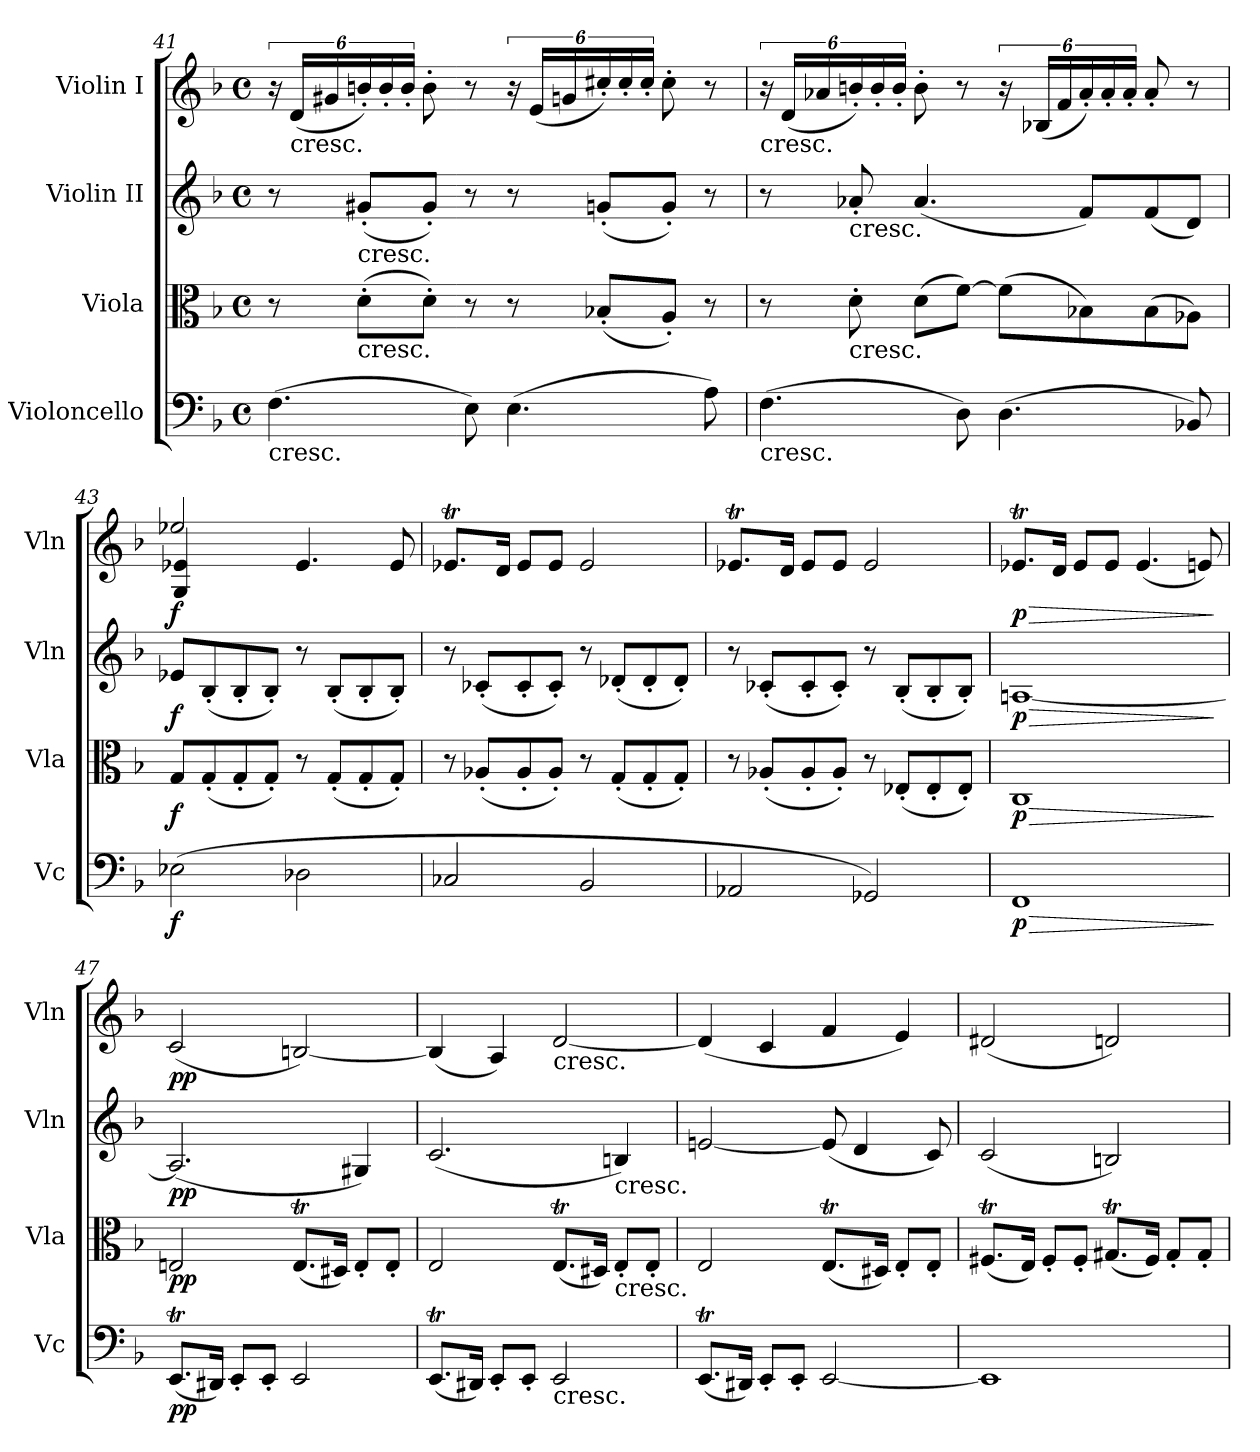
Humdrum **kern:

**kern	**dynam	**kern	**dynam	**kern	**dynam	**kern	**dynam
*part4	*part4	*part3	*part3	*part2	*part2	*part1	*part1
*staff4	*staff4	*staff3	*staff3	*staff2	*staff2	*staff1	*staff1
*I"Violoncello	*	*I"Viola	*	*I"Violin II	*	*I"Violin I	*
*I'Vc	*	*I'Vla	*	*I'Vln	*	*I'Vln	*
*clefF4	*	*clefC3	*	*clefG2	*	*clefG2	*
*k[b-]	*	*k[b-]	*	*k[b-]	*	*k[b-]	*
*M4/4	*	*M4/4	*	*M4/4	*	*M4/4	*
*met(c)	*	*met(c)	*	*met(c)	*	*met(c)	*
=41	=41	=41	=41	=41	=41	=41	=41
!LO:TX:b:t=cresc.	!	!	!	!	!	!	!
(>4.F\	.	8r	.	8r	.	24r	.
!	!	!	!	!	!	!LO:TX:b:t=cresc.	!
.	.	.	.	.	.	(<24d/LL	.
.	.	.	.	.	.	24g#X/	.
!	!	!	!	!LO:TX:b:t=cresc.	!	!	!
!	!	!LO:TX:b:t=cresc.	!	!	!	!	!
.	.	(>8d'\L	.	(<8g#X'/L	.	24bn'/)	.
.	.	.	.	.	.	24b'/	.
.	.	.	.	.	.	24b'/JJ	.
.	.	8d'\J)	.	8g#'/J)	.	8b'\	.
8E\)	.	8r	.	8r	.	8r	.
(>4.E\	.	8r	.	8r	.	24r	.
.	.	.	.	.	.	(<24e/LL	.
.	.	.	.	.	.	24gn/	.
.	.	(<8B-X'/L	.	(<8gn'/L	.	24cc#X'/)	.
.	.	.	.	.	.	24cc#'/	.
.	.	.	.	.	.	24cc#'/JJ	.
.	.	8A'/J)	.	8g'/J)	.	8cc#'\	.
8A\)	.	8r	.	8r	.	8r	.
!!LO:PB:g=z
=42	=42	=42	=42	=42	=42	=42	=42
!	!	!	!	!	!	!LO:TX:b:t=cresc.	!
!LO:TX:b:t=cresc.	!	!	!	!	!	!	!
(>4.F\	.	8r	.	8r	.	24r	.
.	.	.	.	.	.	(<24d/LL	.
.	.	.	.	.	.	24a-X/	.
!	!	!	!	!LO:TX:b:t=cresc.	!	!	!
!	!	!LO:TX:b:t=cresc.	!	!	!	!	!
.	.	8d'\	.	8a-X'/	.	24bn'/)	.
.	.	.	.	.	.	24b'/	.
.	.	.	.	.	.	24b'/JJ	.
.	.	(>8d\L	.	(<4.a-/	.	8b'\	.
8D\)	.	[8f\J)	.	.	.	8r	.
(>4.D\	.	(>8f\L]	.	.	.	24r	.
.	.	.	.	.	.	(<24B-X/LL	.
.	.	.	.	.	.	24f/	.
.	.	8B-X\)	.	8f/L)	.	24a-'/)	.
.	.	.	.	.	.	24a-'/	.
.	.	.	.	.	.	24a-'/JJ	.
.	.	(>8B-\	.	(<8f/	.	8a-'/	.
8BB-X/)	.	8A-X\J)	.	8d/J)	.	8r	.
=43	=43	=43	=43	=43	=43	=43	=43
*	*	*	*	*	*	*^	*
!	!LO:DY:b	!	!LO:DY:b	!	!LO:DY:b	!	!	!LO:DY:b
(>2E-X\	f	8G/L	f	8e-X/L	f	2ee-X/	4G/ 4e-X/	f
.	.	(<8G'/	.	(<8B-'/	.	.	.	.
.	.	8G'/	.	8B-'/	.	.	2.ryy	.
.	.	8G'/J)	.	8B-'/J)	.	.	.	.
2D-X\	.	8r	.	8r	.	4.e-/	.	.
.	.	(<8G'/L	.	(<8B-'/L	.	.	.	.
.	.	8G'/	.	8B-'/	.	.	.	.
.	.	8G'/J)	.	8B-'/J)	.	8e-/	.	.
*	*	*	*	*	*	*v	*v	*
=44	=44	=44	=44	=44	=44	=44	=44
2C-X/	.	8r	.	8r	.	8.e-XT/L	.
.	.	(<8A-X'/L	.	(<8c-X'/L	.	.	.
.	.	.	.	.	.	16d/Jk	.
.	.	8A-'/	.	8c-'/	.	8e-/L	.
.	.	8A-'/J)	.	8c-'/J)	.	8e-/J	.
2BB-/	.	8r	.	8r	.	2e-/	.
.	.	(<8G'/L	.	(<8d-X'/L	.	.	.
.	.	8G'/	.	8d-'/	.	.	.
.	.	8G'/J)	.	8d-'/J)	.	.	.
!!LO:LB:g=z
=45	=45	=45	=45	=45	=45	=45	=45
2AA-X/	.	8r	.	8r	.	8.e-XT/L	.
.	.	(<8A-X'/L	.	(<8c-X'/L	.	.	.
.	.	.	.	.	.	16d/Jk	.
.	.	8A-'/	.	8c-'/	.	8e-/L	.
.	.	8A-'/J)	.	8c-'/J)	.	8e-/J	.
2GG-X/)	.	8r	.	8r	.	2e-/	.
.	.	(<8E-X'/L	.	(<8B-'/L	.	.	.
.	.	8E-'/	.	8B-'/	.	.	.
.	.	8E-'/J)	.	8B-'/J)	.	.	.
=46	=46	=46	=46	=46	=46	=46	=46
!	!LO:HP:b	!	!LO:HP:b	!	!LO:HP:b	!	!LO:HP:b
!	!LO:DY:n=1:b	!	!LO:DY:n=1:b	!	!LO:DY:n=1:b	!	!LO:DY:n=1:b
1FF	> p	1C	> p	[1An	> p	8.e-XT/L	> p
.	.	.	.	.	.	16d/Jk	.
.	.	.	.	.	.	8e-/L	.
.	.	.	.	.	.	8e-/J	.
.	.	.	.	.	.	(<4.e-/	.
.	.	.	.	.	.	8en/)	.
.	]	.	]	.	]	.	]
=47	=47	=47	=47	=47	=47	=47	=47
!	!LO:DY:b	!	!LO:DY:b	!	!LO:DY:b	!	!LO:DY:b
(<8.EEt/L	pp	2En/	pp	(<2.An/]	pp	(<2c/	pp
16DD#X/Jk)	.	.	.	.	.	.	.
8EE'/L	.	.	.	.	.	.	.
8EE'/J	.	.	.	.	.	.	.
2EE/	.	(<8.Et/L	.	.	.	[2Bn/)	.
.	.	16D#X/Jk)	.	.	.	.	.
.	.	8E'/L	.	4G#X/)	.	.	.
.	.	8E'/J	.	.	.	.	.
!!LO:LB:g=z
=48	=48	=48	=48	=48	=48	=48	=48
(<8.EEt/L	.	2E/	.	(<2.c/	.	(<4B/]	.
16DD#X/Jk)	.	.	.	.	.	.	.
8EE'/L	.	.	.	.	.	4A/)	.
8EE'/J	.	.	.	.	.	.	.
!	!	!	!	!	!	!LO:TX:b:t=cresc.	!
!LO:TX:b:t=cresc.	!	!	!	!	!	!	!
2EE/	.	(<8.Et/L	.	.	.	[2d/	.
.	.	16D#X/Jk)	.	.	.	.	.
!	!	!	!	!LO:TX:b:t=cresc.	!	!	!
!	!	!LO:TX:b:t=cresc.	!	!	!	!	!
.	.	8E'/L	.	4Bn/)	.	.	.
.	.	8E'/J	.	.	.	.	.
=49	=49	=49	=49	=49	=49	=49	=49
(<8.EEt/L	.	2E/	.	[2en/	.	(<4d/]	.
16DD#X/Jk)	.	.	.	.	.	.	.
8EE'/L	.	.	.	.	.	4c/	.
8EE'/J	.	.	.	.	.	.	.
[2EE/	.	(<8.Et/L	.	(<8e/]	.	4f/	.
.	.	.	.	4d/	.	.	.
.	.	16D#X/Jk)	.	.	.	.	.
.	.	8E'/L	.	.	.	4e/)	.
.	.	8E'/J	.	8c/)	.	.	.
=50	=50	=50	=50	=50	=50	=50	=50
1EE]	.	(<8.F#Xt/L	.	(<2c/	.	(<2d#X/	.
.	.	16E/Jk)	.	.	.	.	.
.	.	8F#'/L	.	.	.	.	.
.	.	8F#'/J	.	.	.	.	.
.	.	(<8.G#Xt/L	.	2Bn/)	.	2dn/)	.
.	.	16F#/Jk)	.	.	.	.	.
.	.	8G#'/L	.	.	.	.	.
.	.	8G#'/J	.	.	.	.	.
=	=	=	=	=	=	=	=
*-	*-	*-	*-	*-	*-	*-	*-
